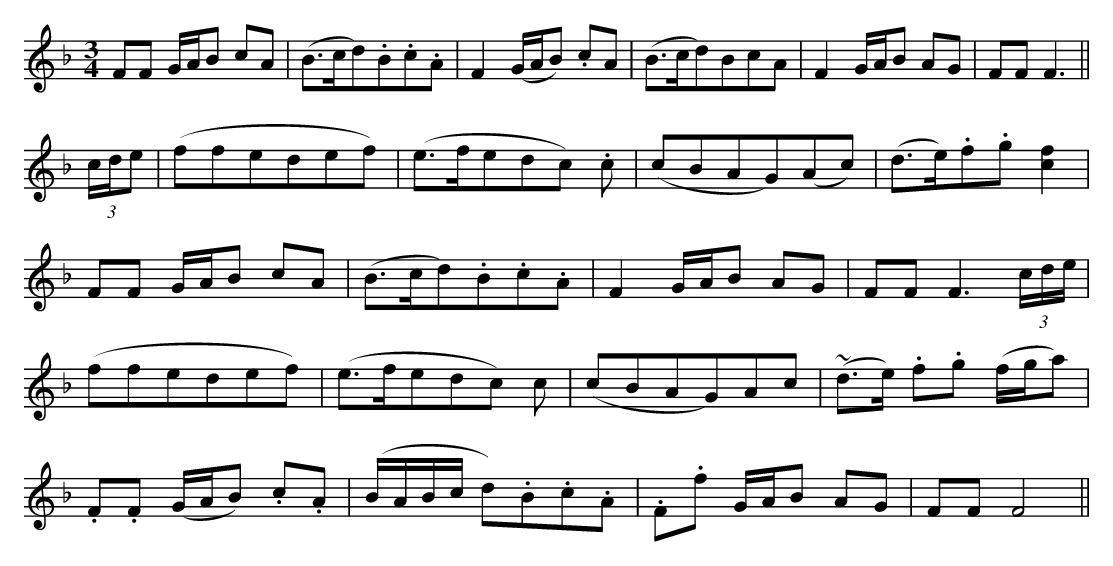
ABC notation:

X:1
M:3/4
K:F
FF G/A/B cA|(B>cd).B.c.A|F2 (G/A/B) .cA|(B>cd)BcA|F2 G/A/B AG|FF F3||
(3c/d/e|(ffedef)|(e>fedc) .c|(cBAG)(Ac)|(d>e).f.g [c2f2]|
FF G/A/B cA|(B>cd).B.c.A|F2 G/A/B AG|FF F3 (3c/d/e/|
(ffedef)|(e>fedc) c|(cBAG)Ac|~(d>e) .f.g (f/g/a)|
.F.F (G/A/B) .c.A|(B/A/B/c/ d).B.c.A|.F.f G/A/B AG|FF F4||
